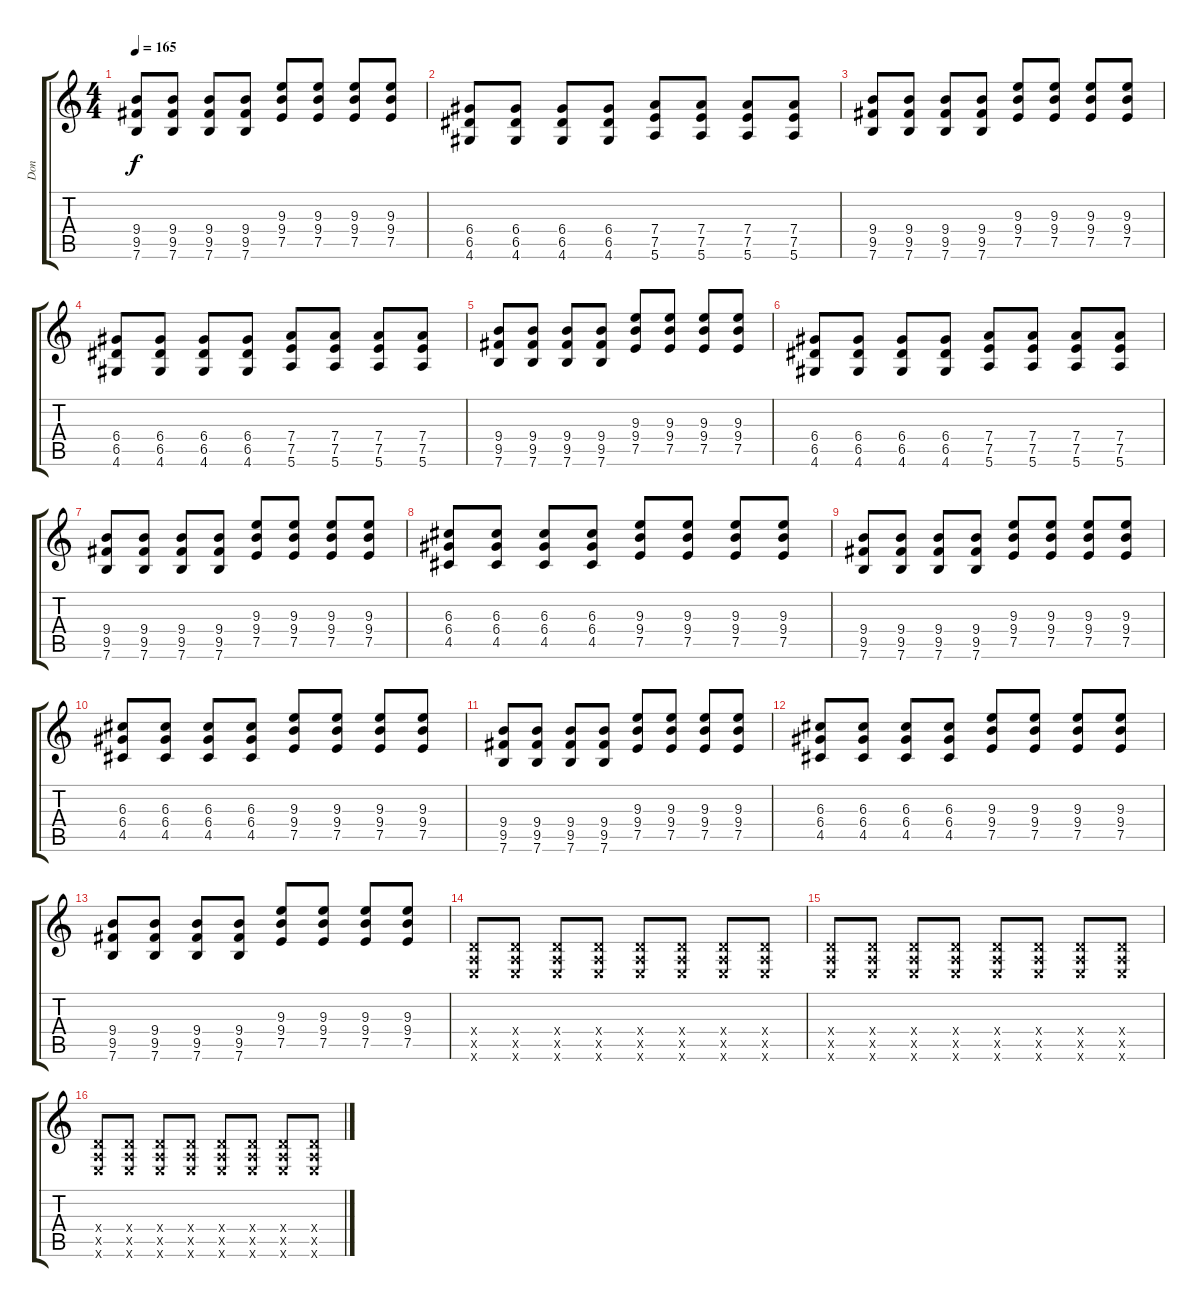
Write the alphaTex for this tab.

\track ("Don" "Don") {instrument distortionguitar}
\staff {score tabs}
\tuning (E4 B3 G3 D3 A2 E2) {hide}
\ts (4 4)
\tempo 165
\clef g2
\ks c
(9.4 9.5 7.6).8{dy f instrument distortionguitar} (9.4 9.5 7.6).8 (9.4 9.5 7.6).8 (9.4 9.5 7.6).8 (9.3 9.4 7.5).8 (9.3 9.4 7.5).8 (9.3 9.4 7.5).8 (9.3 9.4 7.5).8 |
(6.4 6.5 4.6).8{instrument distortionguitar} (6.4 6.5 4.6).8 (6.4 6.5 4.6).8 (6.4 6.5 4.6).8 (7.4 7.5 5.6).8 (7.4 7.5 5.6).8 (7.4 7.5 5.6).8 (7.4 7.5 5.6).8 |
(9.4 9.5 7.6).8{instrument distortionguitar} (9.4 9.5 7.6).8 (9.4 9.5 7.6).8 (9.4 9.5 7.6).8 (9.3 9.4 7.5).8 (9.3 9.4 7.5).8 (9.3 9.4 7.5).8 (9.3 9.4 7.5).8 |
(6.4 6.5 4.6).8{instrument distortionguitar} (6.4 6.5 4.6).8 (6.4 6.5 4.6).8 (6.4 6.5 4.6).8 (7.4 7.5 5.6).8 (7.4 7.5 5.6).8 (7.4 7.5 5.6).8 (7.4 7.5 5.6).8 |
(9.4 9.5 7.6).8{instrument distortionguitar} (9.4 9.5 7.6).8 (9.4 9.5 7.6).8 (9.4 9.5 7.6).8 (9.3 9.4 7.5).8 (9.3 9.4 7.5).8 (9.3 9.4 7.5).8 (9.3 9.4 7.5).8 |
(6.4 6.5 4.6).8{instrument distortionguitar} (6.4 6.5 4.6).8 (6.4 6.5 4.6).8 (6.4 6.5 4.6).8 (7.4 7.5 5.6).8 (7.4 7.5 5.6).8 (7.4 7.5 5.6).8 (7.4 7.5 5.6).8 |
(9.4 9.5 7.6).8{instrument distortionguitar} (9.4 9.5 7.6).8 (9.4 9.5 7.6).8 (9.4 9.5 7.6).8 (9.3 9.4 7.5).8 (9.3 9.4 7.5).8 (9.3 9.4 7.5).8 (9.3 9.4 7.5).8 |
(6.3 6.4 4.5).8{instrument distortionguitar} (6.3 6.4 4.5).8 (6.3 6.4 4.5).8 (6.3 6.4 4.5).8 (9.3 9.4 7.5).8 (9.3 9.4 7.5).8 (9.3 9.4 7.5).8 (9.3 9.4 7.5).8 |
(9.4 9.5 7.6).8{instrument distortionguitar} (9.4 9.5 7.6).8 (9.4 9.5 7.6).8 (9.4 9.5 7.6).8 (9.3 9.4 7.5).8 (9.3 9.4 7.5).8 (9.3 9.4 7.5).8 (9.3 9.4 7.5).8 |
(6.3 6.4 4.5).8{instrument distortionguitar} (6.3 6.4 4.5).8 (6.3 6.4 4.5).8 (6.3 6.4 4.5).8 (9.3 9.4 7.5).8 (9.3 9.4 7.5).8 (9.3 9.4 7.5).8 (9.3 9.4 7.5).8 |
(9.4 9.5 7.6).8{instrument distortionguitar} (9.4 9.5 7.6).8 (9.4 9.5 7.6).8 (9.4 9.5 7.6).8 (9.3 9.4 7.5).8 (9.3 9.4 7.5).8 (9.3 9.4 7.5).8 (9.3 9.4 7.5).8 |
(6.3 6.4 4.5).8{instrument distortionguitar} (6.3 6.4 4.5).8 (6.3 6.4 4.5).8 (6.3 6.4 4.5).8 (9.3 9.4 7.5).8 (9.3 9.4 7.5).8 (9.3 9.4 7.5).8 (9.3 9.4 7.5).8 |
(9.4 9.5 7.6).8 (9.4 9.5 7.6).8 (9.4 9.5 7.6).8 (9.4 9.5 7.6).8 (9.3 9.4 7.5).8 (9.3 9.4 7.5).8 (9.3 9.4 7.5).8 (9.3 9.4 7.5).8 |
(0.4{x} 0.5{x} 0.6{x}).8{volume 16 instrument distortionguitar} (0.4{x} 0.5{x} 0.6{x}).8 (0.4{x} 0.5{x} 0.6{x}).8 (0.4{x} 0.5{x} 0.6{x}).8 (0.4{x} 0.5{x} 0.6{x}).8 (0.4{x} 0.5{x} 0.6{x}).8 (0.4{x} 0.5{x} 0.6{x}).8 (0.4{x} 0.5{x} 0.6{x}).8 |
(0.4{x} 0.5{x} 0.6{x}).8{instrument distortionguitar} (0.4{x} 0.5{x} 0.6{x}).8 (0.4{x} 0.5{x} 0.6{x}).8 (0.4{x} 0.5{x} 0.6{x}).8 (0.4{x} 0.5{x} 0.6{x}).8 (0.4{x} 0.5{x} 0.6{x}).8 (0.4{x} 0.5{x} 0.6{x}).8 (0.4{x} 0.5{x} 0.6{x}).8 |
(0.4{x} 0.5{x} 0.6{x}).8{instrument distortionguitar} (0.4{x} 0.5{x} 0.6{x}).8 (0.4{x} 0.5{x} 0.6{x}).8 (0.4{x} 0.5{x} 0.6{x}).8 (0.4{x} 0.5{x} 0.6{x}).8 (0.4{x} 0.5{x} 0.6{x}).8 (0.4{x} 0.5{x} 0.6{x}).8 (0.4{x} 0.5{x} 0.6{x}).8
